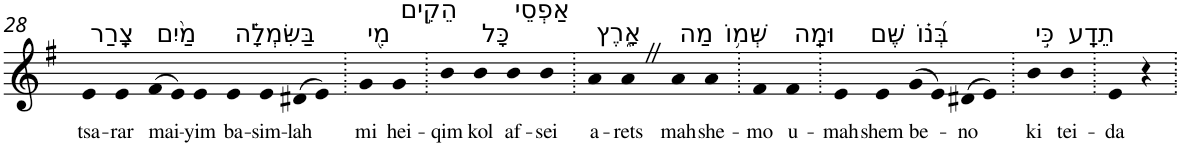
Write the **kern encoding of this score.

**kern	**text
*part1	*part1
*staff1	*staff1
*I"Piano	*
*I'Pno	*
!!LO:PB:g=z
*clefG2	*
*k[f#]	*
*G:	*
=28	=28
!LO:TX:a:t=צָֽרַר	!
!	!LO:LY:b
4e	tsa-
!	!LO:LY:b
4e	-rar
!LO:TX:a:t=מַ֨יִם	!
!	!LO:LY:b
(>8f#	mai-
8e)	.
!	!LO:LY:b
4e	-yim
!LO:TX:a:t=בַּשִּׂמְלָ֗ה	!
!	!LO:LY:b
4e	ba-
!	!LO:LY:b
4e	-sim-
!	!LO:LY:b
(>8d#X	-lah
8e)	.
=29.	=29.
!LO:TX:a:t=מִ֭י	!
!	!LO:LY:b
4g	mi
!LO:TX:a:t=הֵקִ֣ים	!
!	!LO:LY:b
4g	hei-
=30.	=30.
!	!LO:LY:b
4b	-qim
!LO:TX:a:t=כָּל	!
!	!LO:LY:b
4b	kol
!LO:TX:a:t=אַפְסֵי	!
!	!LO:LY:b
4b	af-
!	!LO:LY:b
4b	-sei
=31.	=31.
!LO:TX:a:t=אָ֑רֶץ	!
!	!LO:LY:b
4a	a-
!	!LO:LY:b
4aZ	-rets
!LO:TX:a:t=מַה	!
!	!LO:LY:b
4a	mah
!LO:TX:a:t=שְּׁמ֥וֹ	!
!	!LO:LY:b
4a	she-
=32.	=32.
!	!LO:LY:b
4f#	-mo
!LO:TX:a:t=וּמַֽה	!
!	!LO:LY:b
4f#	u-
=33.	=33.
!	!LO:LY:b
4e	-mah
!LO:TX:a:t=שֶּׁם	!
!	!LO:LY:b
4e	shem
!LO:TX:a:t=בְּ֝נ֗וֹ	!
!	!LO:LY:b
(>8g	be-
8e)	.
!	!LO:LY:b
(>8d#X	-no
8e)	.
=34.	=34.
!LO:TX:a:t=כִּ֣י	!
!	!LO:LY:b
4b	ki
!LO:TX:a:t=תֵדָֽע	!
!	!LO:LY:b
4b	tei-
=35.	=35.
!	!LO:LY:b
4e	-da
4r	.
=.	=.
*-	*-
